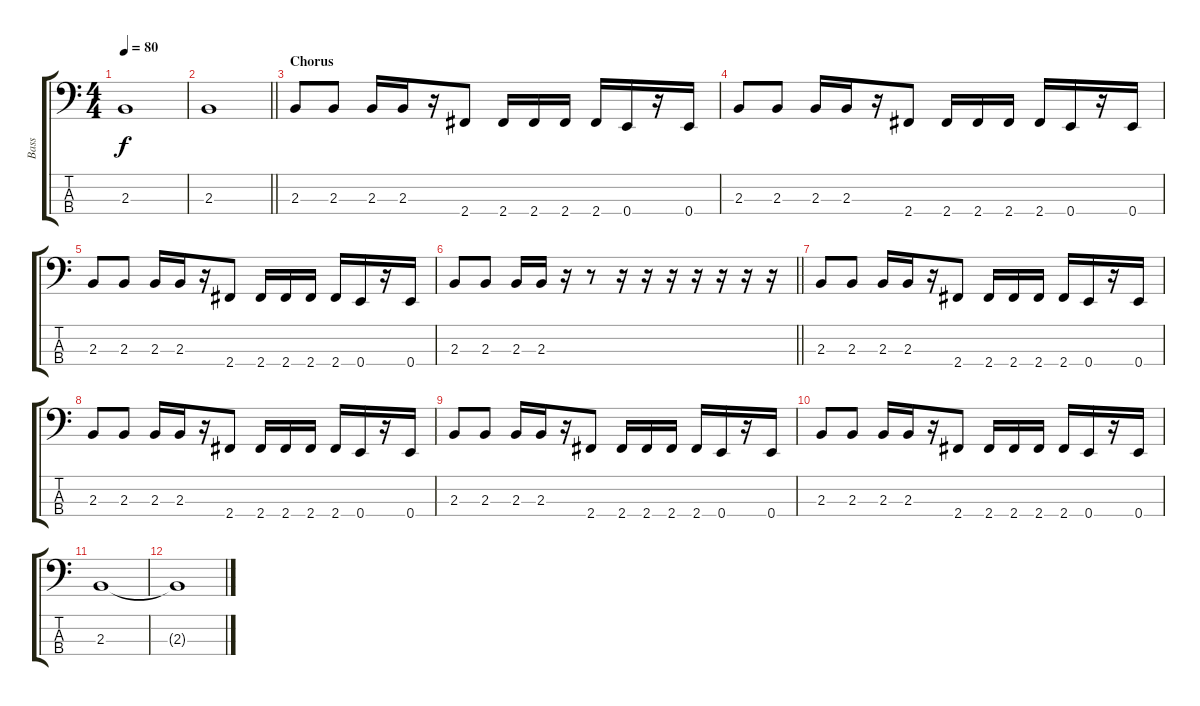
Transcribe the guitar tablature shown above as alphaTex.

\track ("Bass" "Bass") {instrument electricbassfinger}
\staff {score tabs}
\tuning (G2 D2 A1 E1) {hide}
\ts (4 4)
\tempo 80
\clef f4
\ks c
2.3.1{dy f} |
\barLineRight lightlight
2.3.1 |
\section ("" "Chorus")
2.3.8 2.3.8 2.3.16 2.3.16 r.16 2.4.8 2.4.16 2.4.16 2.4.16 2.4.16 0.4.16 r.16 0.4.16 |
2.3.8 2.3.8 2.3.16 2.3.16 r.16 2.4.8 2.4.16 2.4.16 2.4.16 2.4.16 0.4.16 r.16 0.4.16 |
2.3.8 2.3.8 2.3.16 2.3.16 r.16 2.4.8 2.4.16 2.4.16 2.4.16 2.4.16 0.4.16 r.16 0.4.16 |
\barLineRight lightlight
2.3.8 2.3.8 2.3.16 2.3.16 r.16 r.8 r.16 r.16 r.16 r.16 r.16 r.16 r.16 |
2.3.8 2.3.8 2.3.16 2.3.16 r.16 2.4.8 2.4.16 2.4.16 2.4.16 2.4.16 0.4.16 r.16 0.4.16 |
2.3.8 2.3.8 2.3.16 2.3.16 r.16 2.4.8 2.4.16 2.4.16 2.4.16 2.4.16 0.4.16 r.16 0.4.16 |
2.3.8 2.3.8 2.3.16 2.3.16 r.16 2.4.8 2.4.16 2.4.16 2.4.16 2.4.16 0.4.16 r.16 0.4.16 |
2.3.8 2.3.8 2.3.16 2.3.16 r.16 2.4.8 2.4.16 2.4.16 2.4.16 2.4.16 0.4.16 r.16 0.4.16 |
2.3.1 |
2.3{t}.1
